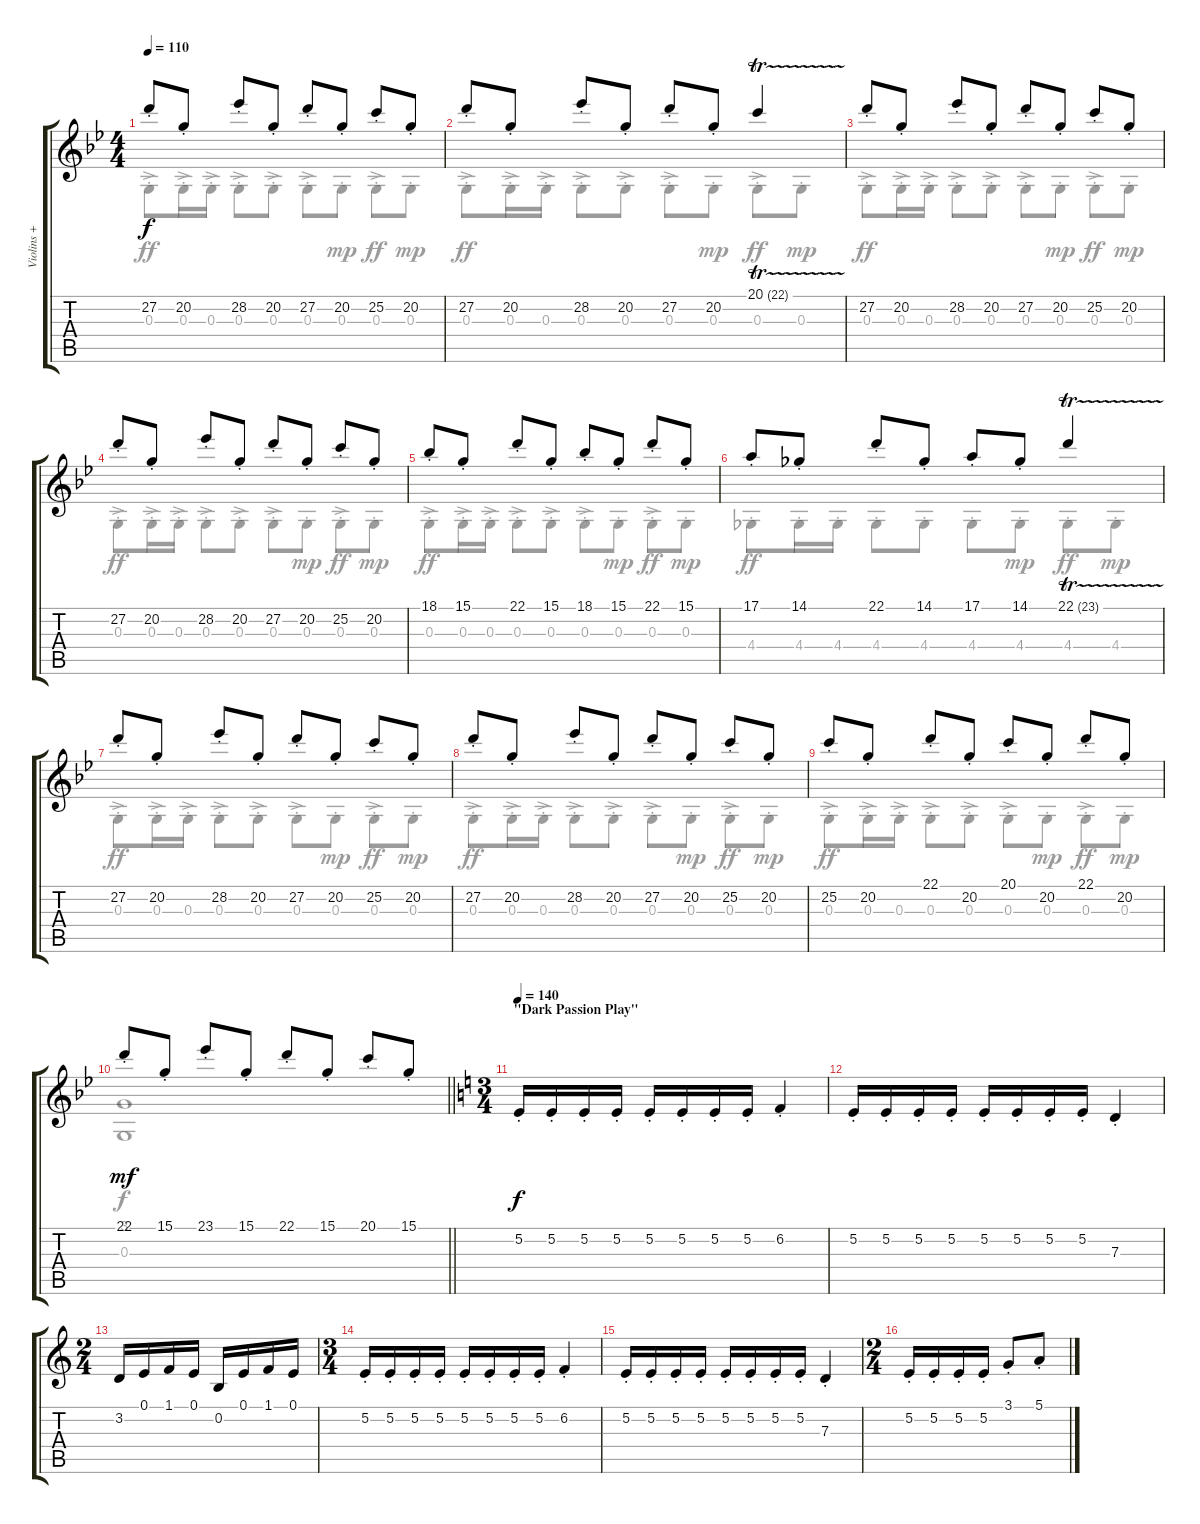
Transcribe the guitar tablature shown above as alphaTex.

\track ("Violins + Violas" "Violins + ") {instrument stringensemble1}
\staff {score tabs}
\tuning (E4 B3 G3 D3 A2 E2) {hide}
\voice
\ts (4 4)
\tempo 110
\clef g2
\ks gminor
27.2{st}.8{dy f} 20.2{st}.8 28.2{st}.8 20.2{st}.8 27.2{st}.8 20.2{st}.8 25.2{st}.8 20.2{st}.8 |
27.2{st}.8 20.2{st}.8 28.2{st}.8 20.2{st}.8 27.2{st}.8 20.2{st}.8 20.1{tr (22 64)}.4 |
27.2{st}.8 20.2{st}.8 28.2{st}.8 20.2{st}.8 27.2{st}.8 20.2{st}.8 25.2{st}.8 20.2{st}.8 |
27.2{st}.8 20.2{st}.8 28.2{st}.8 20.2{st}.8 27.2{st}.8 20.2{st}.8 25.2{st}.8 20.2{st}.8 |
18.1{st}.8 15.1{st}.8 22.1{st}.8 15.1{st}.8 18.1{st}.8 15.1{st}.8 22.1{st}.8 15.1{st}.8 |
17.1{st}.8 14.1{st}.8 22.1{st}.8 14.1{st}.8 17.1{st}.8 14.1{st}.8 22.1{tr (23 64)}.4 |
27.2{st}.8 20.2{st}.8 28.2{st}.8 20.2{st}.8 27.2{st}.8 20.2{st}.8 25.2{st}.8 20.2{st}.8 |
27.2{st}.8 20.2{st}.8 28.2{st}.8 20.2{st}.8 27.2{st}.8 20.2{st}.8 25.2{st}.8 20.2{st}.8 |
25.2{st}.8 20.2{st}.8 22.1{st}.8 20.2{st}.8 20.1{st}.8 20.2{st}.8 22.1{st}.8 20.2{st}.8 |
\barLineRight lightlight
22.1{st}.8{dy mf} 15.1{st}.8 23.1{st}.8 15.1{st}.8 22.1{st}.8 15.1{st}.8 20.1{st}.8 15.1{st}.8 |
\ts (3 4)
\section ("" "\"Dark Passion Play\"")
\tempo 140
\ks aminor
5.2{st}.16{dy f} 5.2{st}.16 5.2{st}.16 5.2{st}.16 5.2{st}.16 5.2{st}.16 5.2{st}.16 5.2{st}.16 6.2{st}.4 |
5.2{st}.16 5.2{st}.16 5.2{st}.16 5.2{st}.16 5.2{st}.16 5.2{st}.16 5.2{st}.16 5.2{st}.16 7.3{st}.4 |
\ts (2 4)
3.2.16 0.1.16 1.1.16 0.1.16 0.2.16 0.1.16 1.1.16 0.1.16 |
\ts (3 4)
5.2{st}.16 5.2{st}.16 5.2{st}.16 5.2{st}.16 5.2{st}.16 5.2{st}.16 5.2{st}.16 5.2{st}.16 6.2{st}.4 |
5.2{st}.16 5.2{st}.16 5.2{st}.16 5.2{st}.16 5.2{st}.16 5.2{st}.16 5.2{st}.16 5.2{st}.16 7.3{st}.4 |
\ts (2 4)
5.2{st}.16 5.2{st}.16 5.2{st}.16 5.2{st}.16 3.1{st}.8 5.1{st}.8
\voice
\clef g2
\ottava regular
\simile none
\ks gminor
0.3{ac st}.8{dy ff} 0.3{ac st}.16 0.3{ac st}.16 0.3{ac st}.8 0.3{ac st}.8 0.3{ac st}.8 0.3{st}.8{dy mp} 0.3{ac st}.8{dy ff} 0.3{st}.8{dy mp} |
0.3{ac st}.8{dy ff} 0.3{ac st}.16 0.3{ac st}.16 0.3{ac st}.8 0.3{ac st}.8 0.3{ac st}.8 0.3{st}.8{dy mp} 0.3{ac st}.8{dy ff} 0.3{st}.8{dy mp} |
0.3{ac st}.8{dy ff} 0.3{ac st}.16 0.3{ac st}.16 0.3{ac st}.8 0.3{ac st}.8 0.3{ac st}.8 0.3{st}.8{dy mp} 0.3{ac st}.8{dy ff} 0.3{st}.8{dy mp} |
0.3{ac st}.8{dy ff} 0.3{ac st}.16 0.3{ac st}.16 0.3{ac st}.8 0.3{ac st}.8 0.3{ac st}.8 0.3{st}.8{dy mp} 0.3{ac st}.8{dy ff} 0.3{st}.8{dy mp} |
0.3{ac st}.8{dy ff} 0.3{ac st}.16 0.3{ac st}.16 0.3{ac st}.8 0.3{ac st}.8 0.3{ac st}.8 0.3{st}.8{dy mp} 0.3{ac st}.8{dy ff} 0.3{st}.8{dy mp} |
4.4{st}.8{dy ff} 4.4{st}.16 4.4{st}.16 4.4{st}.8 4.4{st}.8 4.4{st}.8 4.4{st}.8{dy mp} 4.4{st}.8{dy ff} 4.4{st}.8{dy mp} |
0.3{ac st}.8{dy ff} 0.3{ac st}.16 0.3{ac st}.16 0.3{ac st}.8 0.3{ac st}.8 0.3{ac st}.8 0.3{st}.8{dy mp} 0.3{ac st}.8{dy ff} 0.3{st}.8{dy mp} |
0.3{ac st}.8{dy ff} 0.3{ac st}.16 0.3{ac st}.16 0.3{ac st}.8 0.3{ac st}.8 0.3{ac st}.8 0.3{st}.8{dy mp} 0.3{ac st}.8{dy ff} 0.3{st}.8{dy mp} |
0.3{ac st}.8{dy ff} 0.3{ac st}.16 0.3{ac st}.16 0.3{ac st}.8 0.3{ac st}.8 0.3{ac st}.8 0.3{st}.8{dy mp} 0.3{ac st}.8{dy ff} 0.3{st}.8{dy mp} |
\barLineRight lightlight
(3.1 0.3).1{dy f} |
\ks aminor
|
|
|
|
|
